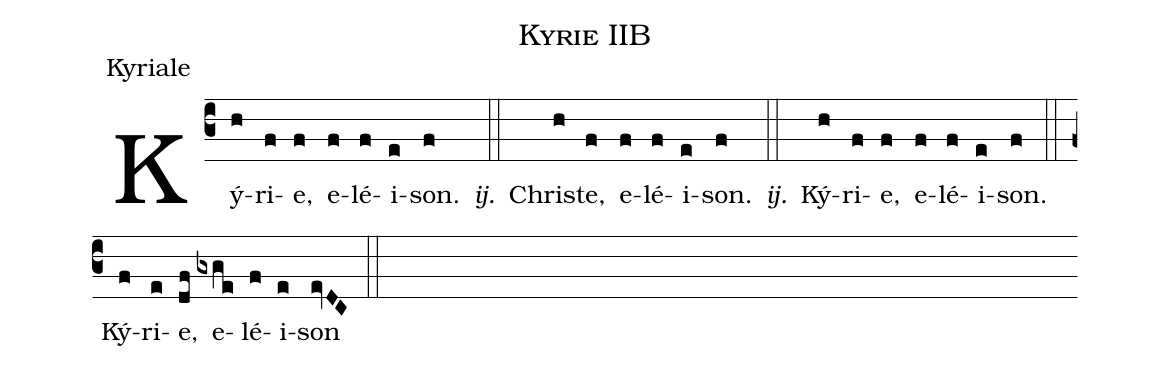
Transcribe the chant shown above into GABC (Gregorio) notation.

name:Kyrie IIB;
office-part:Kyriale;
%%
(c3) Ký(h)ri(f)e,(f) e(f)lé(f)i(e)son.(f) <i>ij.</i>(::) Chris(h)te,(f) e(f)lé(f)i(e)son.(f) <i>ij.</i>(::) Ký(h)ri(f)e,(f) e(f)lé(f)i(e)son.(f) (::) Ký(f)ri(e)e,(df) e(gxge)lé(f)i(e)son(evDC) (::)
